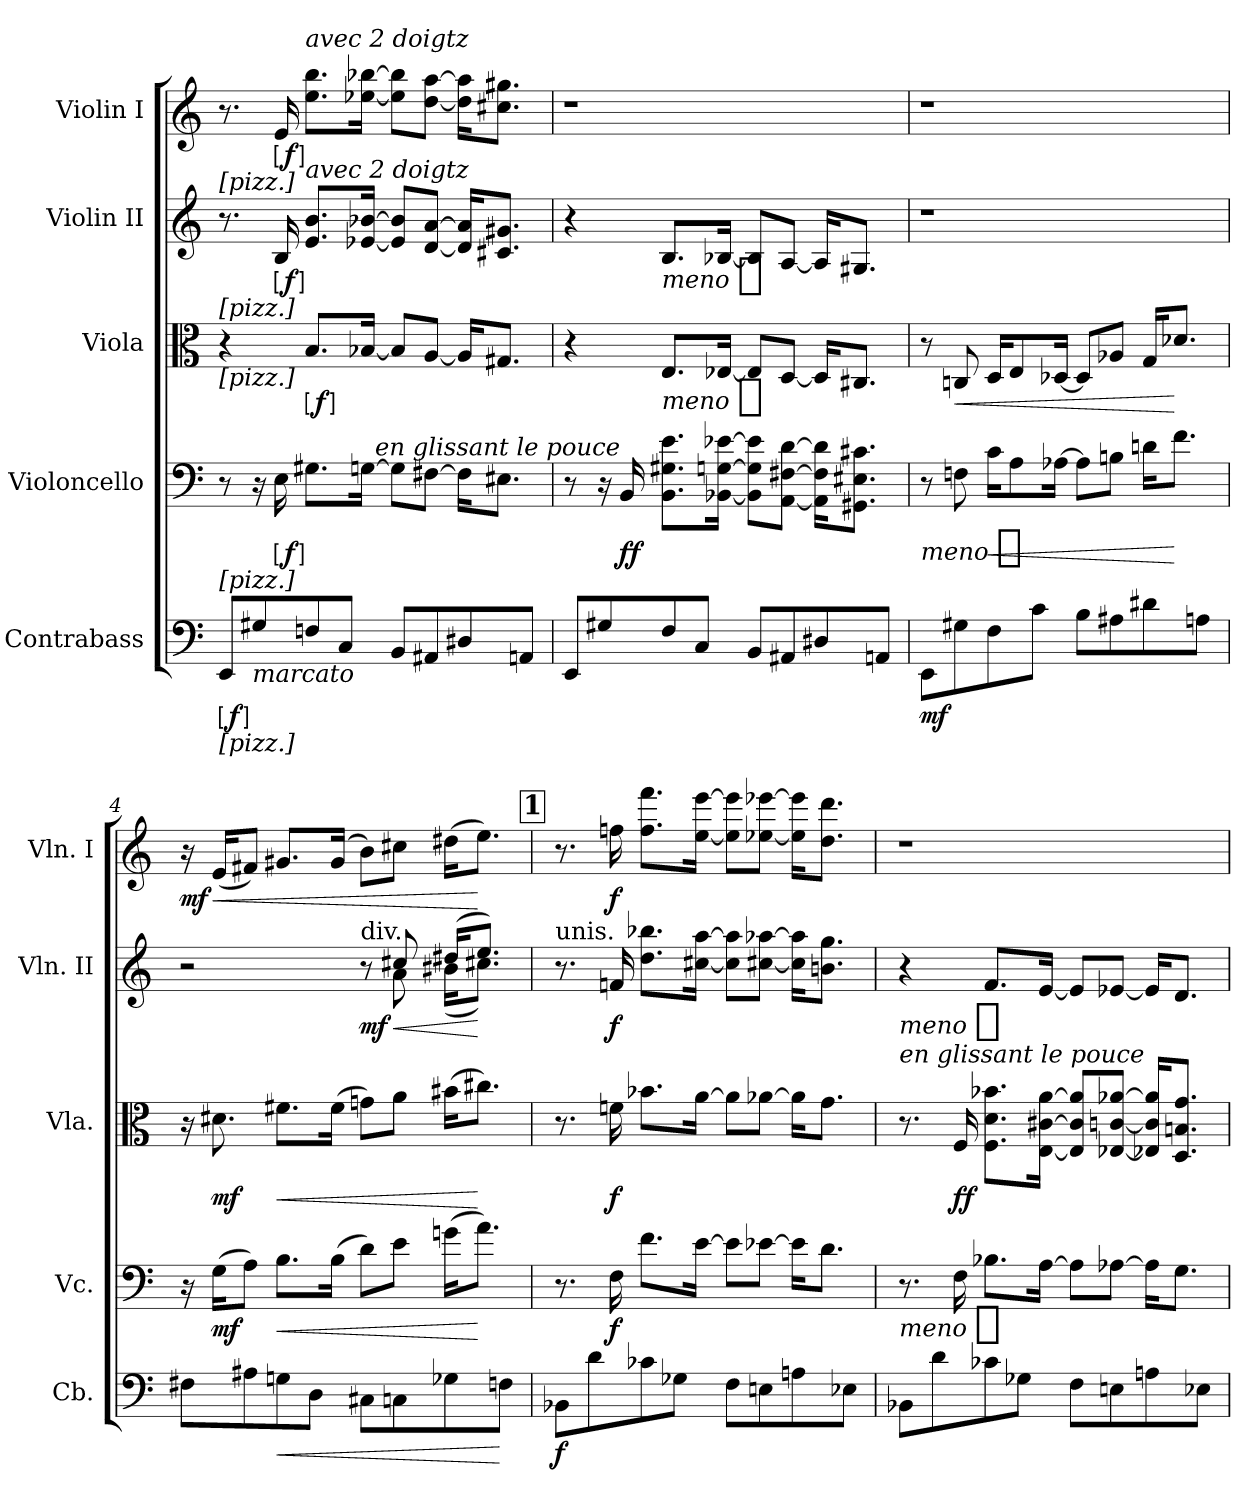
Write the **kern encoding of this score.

**kern	**dynam	**kern	**dynam	**kern	**dynam	**kern	**dynam	**kern	**dynam
*part5	*part5	*part4	*part4	*part3	*part3	*part2	*part2	*part1	*part1
*staff5	*staff5	*staff4	*staff4	*staff3	*staff3	*staff2	*staff2	*staff1	*staff1
*I"Contrabass	*	*I"Violoncello	*	*I"Viola	*	*I"Violin II	*	*I"Violin I	*
*I'Cb.	*	*I'Vc.	*	*I'Vla.	*	*I'Vln. II	*	*I'Vln. I	*
*clefF4	*	*clefF4	*	*clefC3	*	*clefG2	*	*clefG2	*
*ITrd7c12	*	*	*	*	*	*	*	*	*
*k[]	*	*k[]	*	*k[]	*	*k[]	*	*k[]	*
*C:	*	*C:	*	*C:	*	*C:	*	*C:	*
=1	=1	=1	=1	=1	=1	=1	=1	=1	=1
!	!	!	!	!	!	!	!	!LO:TX:b:t=[pizz.]	!
!	!	!	!	!	!	!LO:TX:b:t=[pizz.]	!	!	!
!	!	!	!	!LO:TX:b:t=[pizz.]	!	!	!	!	!
!	!	!LO:TX:b:t=[pizz.]	!	!	!	!	!	!	!
!LO:TX:b:t=[pizz.]	!	!	!	!	!	!	!	!	!
!	!LO:DY:ed=brack	!	!	!	!	!	!	!	!
8EEEL	f	8r	.	4r	.	8.r	.	8.r	.
!LO:TX:b:i:t=marcato	!	!	!	!	!	!	!	!	!
8GG#X	.	16r	.	.	.	.	.	.	.
!	!	!	!LO:DY:ed=brack	!	!	!	!LO:DY:ed=brack	!	!LO:DY:ed=brack
.	.	16E	f	.	.	16B	f	16e	f
!	!	!	!	!	!	!	!	!LO:TX:a:i:t=avec 2 doigtz	!
!	!	!	!	!	!	!LO:TX:a:i:t=avec 2 doigtz	!	!	!
!	!	!	!	!	!LO:DY:ed=brack	!	!	!	!
8FFn	.	8.G#XL	.	8.BL	f	8.e 8.bL	.	8.ee 8.bbL	.
8CCJ	.	.	.	.	.	.	.	.	.
.	.	[16GnJk	.	[16B-XJk	.	[16e-X [16b-XJk	.	[16ee-X [16bb-XJk	.
8BBBL	.	8GL]	.	8B-L]	.	8e-] 8b-]L	.	8ee-] 8bb-]L	.
8AAA#X	.	[8F#XJ	.	[8AJ	.	[8d [8aJ	.	[8dd [8aaJ	.
8DD#X	.	16F#KL]	.	16AKL]	.	16d] 16a]KL	.	16dd] 16aa]KL	.
.	.	8.E#XJ	.	8.G#XJ	.	8.c#X 8.g#XJ	.	8.cc#X 8.gg#XJ	.
8AAAnJ	.	.	.	.	.	.	.	.	.
=2	=2	=2	=2	=2	=2	=2	=2	=2	=2
8EEEL	.	8r	.	4r	.	4r	.	1r	.
8GG#X	.	16r	.	.	.	.	.	.	.
!	!	!LO:TX:a:i:rj:t=en glissant le pouce	!	!	!	!	!	!	!
.	.	16BB	ff	.	.	.	.	.	.
!	!	!	!	!	!LO:DY:t=meno %s	!	!LO:DY:t=meno %s	!	!
8FF	.	8.BB 8.G#X 8.eL	.	8.EL	f	8.BL	f	.	.
8CCJ	.	.	.	.	.	.	.	.	.
.	.	[16BB-X [16Gn [16e-XJk	.	[16E-XJk	.	[16B-XJk	.	.	.
8BBBL	.	8BB-] 8G] 8e-]L	.	8E-L]	.	8B-L]	.	.	.
8AAA#X	.	[8AA [8F#X [8dJ	.	[8DJ	.	[8AJ	.	.	.
8DD#X	.	16AA] 16F#] 16d]KL	.	16DKL]	.	16AKL]	.	.	.
.	.	8.GG#X 8.E#X 8.c#XJ	.	8.C#XJ	.	8.G#XJ	.	.	.
8AAAnJ	.	.	.	.	.	.	.	.	.
=3	=3	=3	=3	=3	=3	=3	=3	=3	=3
!	!	!	!LO:DY:t=meno %s	!	!	!	!	!	!
8EEEL	mf	8r	f	8r	.	1r	.	1r	.
!	!	!	!	!	!LO:HP:b	!	!	!	!
8GG#X	.	8Fn	.	8Cn	<	.	.	.	.
!	!	!	!LO:HP:b	!	!	!	!	!	!
8FF	.	16cKL	<	16DKL	.	.	.	.	.
.	.	8A	.	8E	.	.	.	.	.
8CJ	.	.	.	.	.	.	.	.	.
.	.	[16A-XJk	.	[16D-XJk	.	.	.	.	.
8BBL	.	8A-L]	.	8D-L]	.	.	.	.	.
8AA#X	.	8BnJ	.	8A-XJ	.	.	.	.	.
8D#X	.	16dnKL	.	16GKL	.	.	.	.	.
.	.	8.fJ	[	8.d-XJ	[	.	.	.	.
8AAnJ	.	.	.	.	.	.	.	.	.
=4	=4	=4	=4	=4	=4	=4	=4	=4	=4
*	*	*	*	*	*	*^	*	*	*
8FF#XL	.	16r	.	16r	.	2r	2ryy	.	16r	mf
!	!	!	!	!	!	!	!	!	!	!LO:HP:b
.	.	(16GKL	mf	8.d#X	mf	.	.	.	(16eKL	<
8AA#X	.	8AJ)	.	.	.	.	.	.	8f#XJ)	.
!	!LO:HP:b	!	!LO:HP:b	!	!LO:HP:b	!	!	!	!	!
8GGn	<	8.BL	<	8.f#XL	<	.	.	.	8.g#XL	.
8DDJ	.	.	.	.	.	.	.	.	.	.
.	.	(16BJk	.	(16f#Jk	.	.	.	.	(16g#Jk	.
!	!	!	!	!	!	!LO:TX:a:t=div.	!	!	!	!
8CC#XL	.	8dL)	.	8gnL)	.	8r	8ryy	mf	8bL)	.
!	!	!	!	!	!	!	!	!LO:HP:b	!	!
8CCn	.	8eJ	.	8aJ	.	8cc#X	8a	<	8cc#XJ	.
8GG-X	.	(16gnKL	.	(16b#XKL	.	(16dd#XKL	(16b#XKL	.	(16dd#XKL	.
.	.	8.aJ)	[	8.cc#XJ)	[	8.eeJ)	8.cc#XJ)	[	8.eeJ)	[
8FFnJ	[	.	.	.	.	.	.	.	.	.
*	*	*	*	*	*	*v	*v	*	*	*
!!LO:REH:place=s1:t=1
=5	=5	=5	=5	=5	=5	=5	=5	=5	=5
!	!	!	!	!	!	!LO:TX:a:t=unis.	!	!	!
8BBB-XL	f	8.r	.	8.r	.	8.r	.	8.r	.
8D	.	.	.	.	.	.	.	.	.
.	.	16F	f	16fn	f	16fn	f	16ffn	f
8C-X	.	8.fL	.	8.b-XL	.	8.dd 8.bb-XL	.	8.ff 8.fffL	.
8GG-XJ	.	.	.	.	.	.	.	.	.
.	.	[16eJk	.	[16aJk	.	[16cc#X [16aaJk	.	[16ee [16eeeJk	.
8FFL	.	8eL]	.	8aL]	.	8cc#] 8aa]L	.	8ee] 8eee]L	.
8EEn	.	[8e-XJ	.	[8a-XJ	.	[8cc#X [8aa-XJ	.	[8ee-X [8eee-XJ	.
8AAn	.	16e-KL]	.	16a-KL]	.	16cc#] 16aa-]KL	.	16ee-] 16eee-]KL	.
.	.	8.dJ	.	8.gJ	.	8.bn 8.ggJ	.	8.dd 8.dddJ	.
8EE-XJ	.	.	.	.	.	.	.	.	.
=6	=6	=6	=6	=6	=6	=6	=6	=6	=6
!	!	!	!	!LO:TX:a:i:t=en glissant le pouce	!	!	!	!	!
!	!	!	!LO:DY:t=meno %s	!	!	!	!LO:DY:t=meno %s	!	!
8BBB-XL	.	8.r	f	8.r	.	4r	f	1r	.
8D	.	.	.	.	.	.	.	.	.
.	.	16F	.	16F	ff	.	.	.	.
8C-X	.	8.B-XL	.	8.F 8.d 8.b-XL	.	8.fL	.	.	.
8GG-XJ	.	.	.	.	.	.	.	.	.
.	.	[16AJk	.	[16E [16c#X [16aJk	.	[16eJk	.	.	.
8FFL	.	8AL]	.	8E]/ 8c#]/ 8a]/L	.	8eL]	.	.	.
8EEn	.	[8A-XJ	.	[8E-X [8cn [8a-XJ	.	[8e-XJ	.	.	.
8AAn	.	16A-KL]	.	16E-X] 16c] 16a-]KL	.	16e-KL]	.	.	.
.	.	8.GJ	.	8.D 8.Bn 8.gJ	.	8.dJ	.	.	.
8EE-XJ	.	.	.	.	.	.	.	.	.
=	=	=	=	=	=	=	=	=	=
*-	*-	*-	*-	*-	*-	*-	*-	*-	*-
